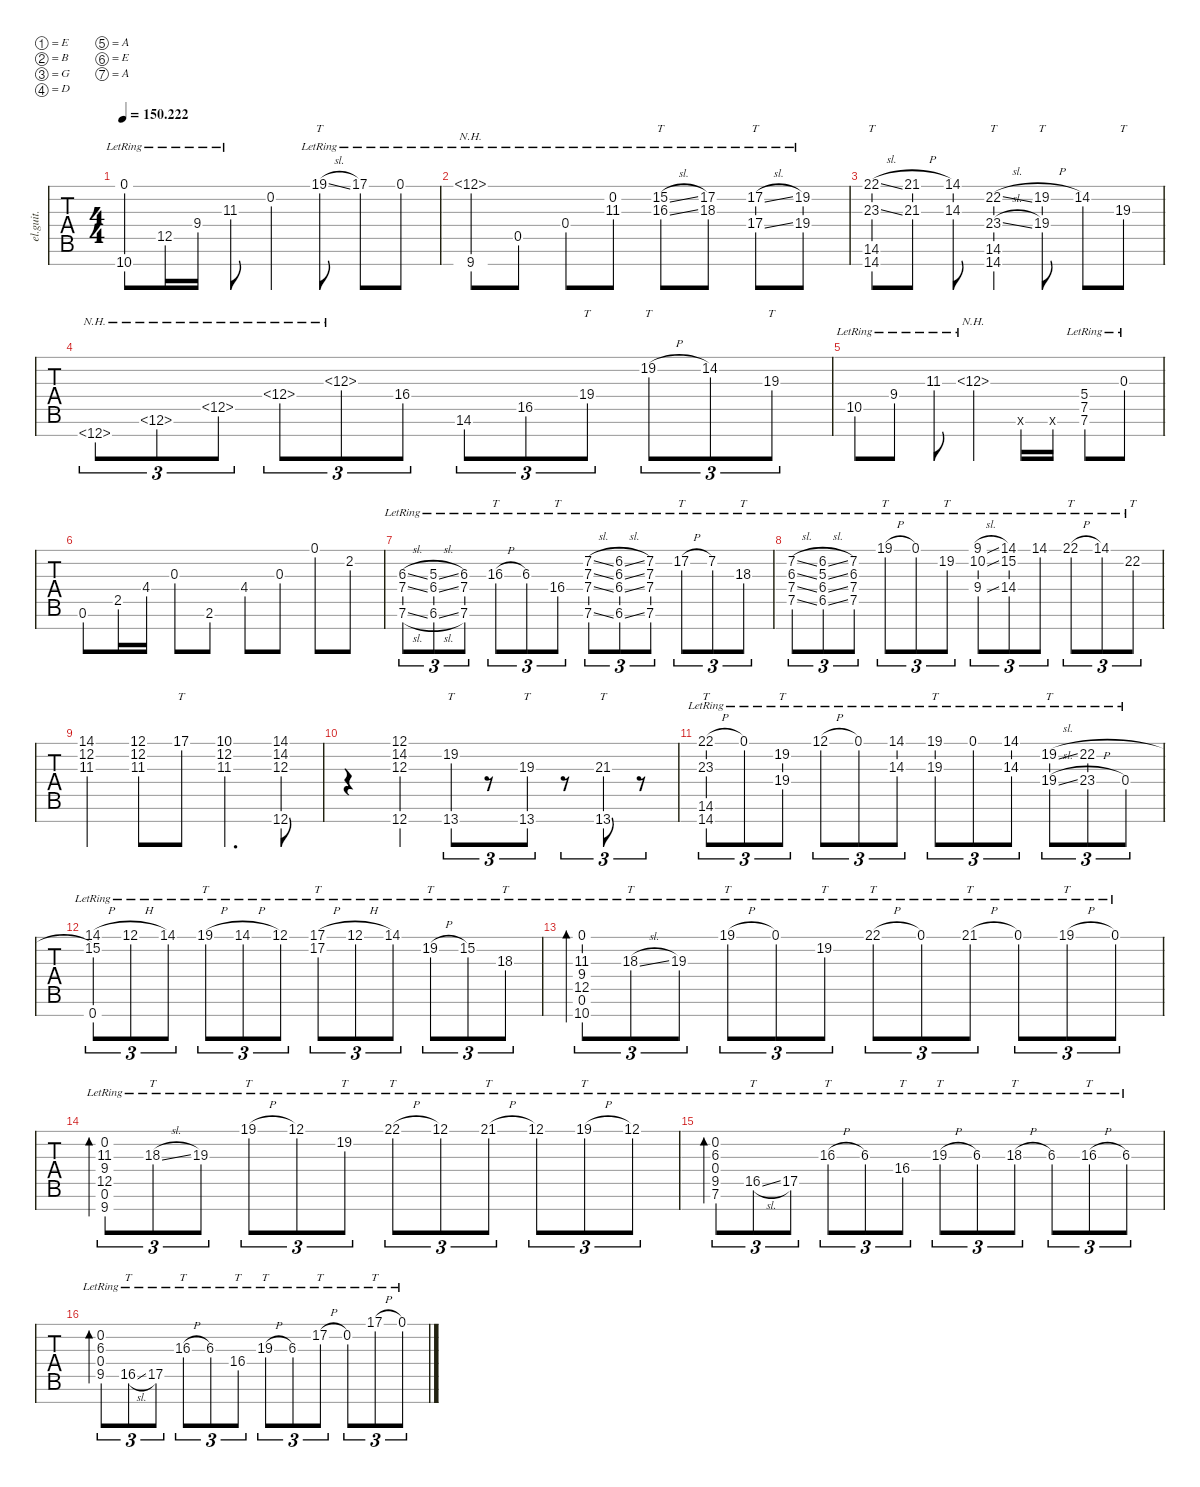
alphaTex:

\defaultSystemsLayout 4
\hideDynamics
\bracketExtendMode nobrackets
\otherSystemsTrackNameOrientation horizontal
\track ("Clean Guitar" "el.guit.") {instrument electricguitarclean}
\staff {tabs}
\tuning (E4 B3 G3 D3 A2 E2 A1)
\ts (4 4)
\beaming (8 2 2 2 2)
\tempo
150.222
\accidentals auto
\clef g2
\ottava regular
\simile none
\ks c
(10.7{lr} 0.1{lr}).8{dy mf instrument electricguitarclean} 12.5{lr}.16 9.4{lr}.16 11.3{lr}.8 0.2.4 19.1{sl lr}.8{tt} 17.1{lr}.8 0.1{lr}.8 |
(9.7{lr} 12.1{nh lr}).8 0.5{lr}.8 0.4{lr}.8 (11.3{lr} 0.2{lr}).8 (16.3{sl lr} 15.2{sl lr}).8{tt} (17.2{lr} 18.3{lr}).8 (17.2{sl lr} 17.4{sl lr}).8{tt} (19.2{lr} 19.4{lr}).8 |
(14.7 14.6 22.1{sl} 23.3{sl}).8{tt} (21.1{h} 21.3{h}).8 (14.1 14.3).8 (22.2{sl} 23.4{sl} 14.6 14.7).4{tt} (19.2{h} 19.4).8{tt} 14.2.8 19.3.8{tt} |
12.7{nh}.8{tu (3 2)} 12.6{nh}.8{tu (3 2)} 12.5{nh}.8{tu (3 2)} 12.4{nh}.8{tu (3 2)} 12.3{nh}.8{tu (3 2)} 16.4.8{tu (3 2)} 14.6.8{tu (3 2)} 16.5.8{tu (3 2)} 19.4.8{tt tu (3 2)} 19.2{h}.8{tt tu (3 2)} 14.2.8{tu (3 2)} 19.3.8{tt tu (3 2)} |
10.5{lr}.8 9.4{lr}.8 11.3{lr}.8 12.3{nh lr}.4 0.6{hac x}.16 0.6{hac x}.16 (7.6{lr} 7.5{lr} 5.4{lr}).8 0.3{lr}.8 |
0.6.8 2.5.16 4.4.16 0.3.8 2.6.8 4.4.8 0.3.8 0.1.8 2.2.8 |
(7.6{sl lr} 7.4{sl lr} 6.3{sl lr}).8{tu (3 2)} (5.3{sl lr} 6.4{sl lr} 6.6{sl lr}).8{tu (3 2)} (6.3{lr} 7.4{lr} 7.6{lr}).8{tu (3 2)} 16.3{h lr}.8{tt tu (3 2)} 6.3{lr}.8{tu (3 2)} 16.4{lr}.8{tt tu (3 2)} (7.2{sl lr} 7.3{sl lr} 7.4{sl lr} 7.6{sl lr}).8{tu (3 2)} (6.6{sl lr} 6.4{sl lr} 6.3{sl lr} 6.2{sl lr}).8{tu (3 2)} (7.2{lr} 7.3{lr} 7.4{lr} 7.6{lr}).8{tu (3 2)} 17.2{h lr}.8{tt tu (3 2)} 7.2{lr}.8{tu (3 2)} 18.3{lr}.8{tt tu (3 2)} |
(7.2{sl lr} 6.3{sl lr} 7.4{sl lr} 7.5{sl lr}).8{tu (3 2)} (6.2{sl lr} 5.3{sl lr} 6.4{sl lr} 6.5{sl lr}).8{tu (3 2)} (7.2{lr} 6.3{lr} 7.4{lr} 7.5{lr}).8{tu (3 2)} 19.1{h lr}.8{tt tu (3 2)} 0.1{lr}.8{tu (3 2)} 19.2{lr}.8{tt tu (3 2)} (9.1{sl lr} 10.2{sl lr} 9.4{sl}).8{tu (3 2)} (14.1{lr} 15.2{lr} 14.4).8{tu (3 2)} 14.1{lr}.8{tu (3 2)} 22.1{h lr}.8{tt tu (3 2)} 14.1{lr}.8{tu (3 2)} 22.2{lr}.8{tt tu (3 2)} |
(14.1 12.2 11.3).4 (12.1 12.2 11.3).8 17.1.8{tt} (10.1 12.2 11.3).4{d} (14.1 14.2 12.3 12.7).8 |
r.4 (12.1 14.2 12.3 12.7).4 (13.7 19.2).8{tt tu (3 2)} r.8{tu (3 2)} (13.7 19.3).8{tt tu (3 2)} r.8{tu (3 2)} (13.7 21.3).8{tt tu (3 2)} r.8{tu (3 2)} |
(22.1{h lr} 23.3{lr} 14.6{lr} 14.7{lr}).8{tt tu (3 2)} 0.1{lr}.8{tu (3 2)} (19.2{lr} 19.4{lr}).8{tt tu (3 2)} 12.1{h lr}.8{tu (3 2)} 0.1{lr}.8{tu (3 2)} (14.1{lr} 14.3{lr}).8{tu (3 2)} (19.3{lr} 19.1{lr}).8{tt tu (3 2)} 0.1{lr}.8{tu (3 2)} (14.1{lr} 14.3{lr}).8{tu (3 2)} (19.4{sl lr} 19.2{sl lr}).8{tt tu (3 2)} (22.2{h lr} 23.4{h lr}).8{tu (3 2)} 0.4{lr}.8{tu (3 2)} |
(14.1{h lr} 15.2{lr} 0.7{lr}).8{tu (3 2)} 12.1{h lr}.8{tu (3 2)} 14.1{lr}.8{tu (3 2)} 19.1{h lr}.8{tt tu (3 2)} 14.1{h lr}.8{tu (3 2)} 12.1{lr}.8{tu (3 2)} (17.1{h lr} 17.2{lr}).8{tt tu (3 2)} 12.1{h lr}.8{tu (3 2)} 14.1{lr}.8{tu (3 2)} 19.2{h lr}.8{tt tu (3 2)} 15.2{lr}.8{tu (3 2)} 18.3{lr}.8{tt tu (3 2)} |
(0.1{lr} 11.3{lr} 9.4{lr} 12.5{lr} 0.6{lr} 10.7{lr}).8{tu (3 2) bd 38} 18.3{sl lr}.8{tt tu (3 2)} 19.3{lr}.8{tu (3 2)} 19.1{h lr}.8{tt tu (3 2)} 0.1{lr}.8{tu (3 2)} 19.2{lr}.8{tt tu (3 2)} 22.1{h lr}.8{tt tu (3 2)} 0.1{lr}.8{tu (3 2)} 21.1{h lr}.8{tt tu (3 2)} 0.1{lr}.8{tu (3 2)} 19.1{h lr}.8{tt tu (3 2)} 0.1{lr}.8{tu (3 2)} |
(9.7{lr} 0.6{lr} 12.5{lr} 9.4{lr} 11.3{lr} 0.2{lr}).8{tu (3 2) bd 37} 18.3{sl lr}.8{tt tu (3 2)} 19.3{lr}.8{tu (3 2)} 19.1{h lr}.8{tt tu (3 2)} 12.1{lr}.8{tu (3 2)} 19.2{lr}.8{tt tu (3 2)} 22.1{h lr}.8{tt tu (3 2)} 12.1{lr}.8{tu (3 2)} 21.1{h lr}.8{tt tu (3 2)} 12.1{lr}.8{tu (3 2)} 19.1{h lr}.8{tt tu (3 2)} 12.1{lr}.8{tu (3 2)} |
(0.2{lr} 6.3{lr} 0.4{lr} 9.5{lr} 7.6{lr}).8{tu (3 2) bd 36} 16.5{sl lr}.8{tt tu (3 2)} 17.5{lr}.8{tu (3 2)} 16.3{h lr}.8{tt tu (3 2)} 6.3{lr}.8{tu (3 2)} 16.4{lr}.8{tt tu (3 2)} 19.3{h lr}.8{tt tu (3 2)} 6.3{lr}.8{tu (3 2)} 18.3{h lr}.8{tt tu (3 2)} 6.3{lr}.8{tu (3 2)} 16.3{h lr}.8{tt tu (3 2)} 6.3{lr}.8{tu (3 2)} |
(9.5{lr} 0.4{lr} 6.3{lr} 0.2{lr}).8{tu (3 2) bd 35} 16.5{sl lr}.8{tt tu (3 2)} 17.5{lr}.8{tu (3 2)} 16.3{h lr}.8{tt tu (3 2)} 6.3{lr}.8{tu (3 2)} 16.4{lr}.8{tt tu (3 2)} 19.3{h lr}.8{tt tu (3 2)} 6.3{lr}.8{tu (3 2)} 17.2{h lr}.8{tt tu (3 2)} 0.2{lr}.8{tu (3 2)} 17.1{h lr}.8{tt tu (3 2)} 0.1{lr}.8{tu (3 2)}
